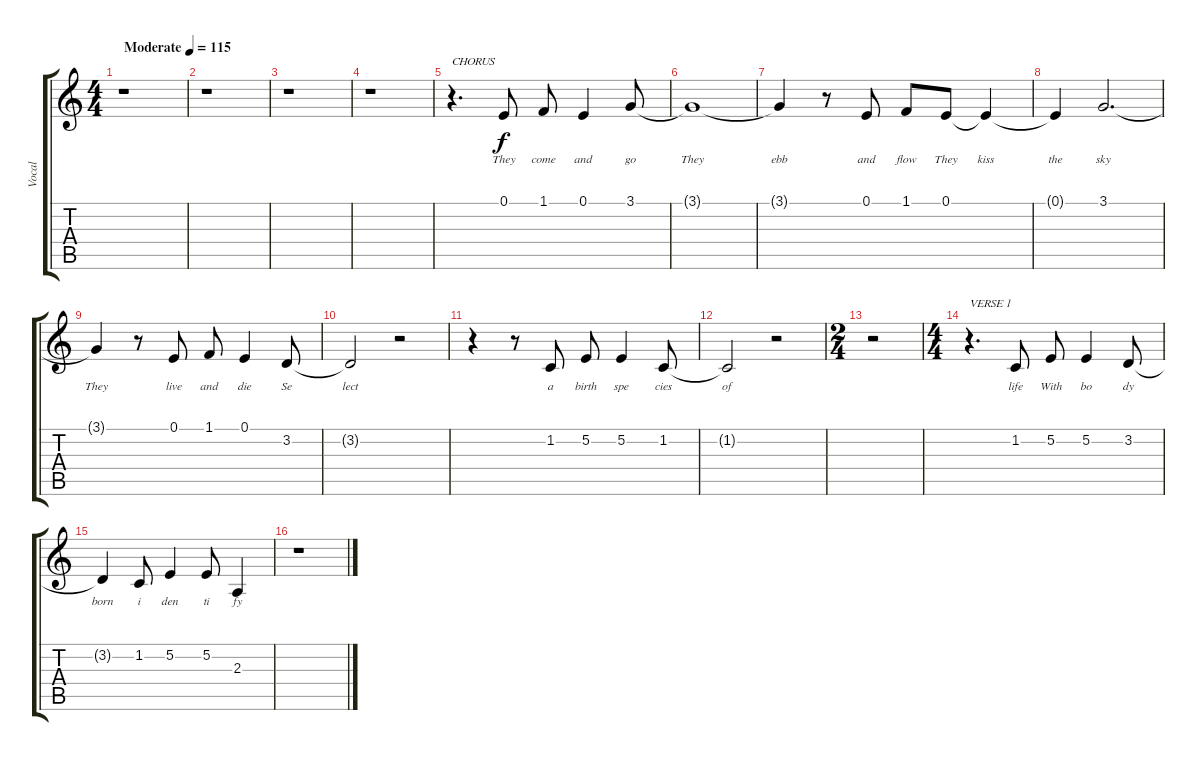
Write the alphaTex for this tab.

\track ("Vocal" "Vocal") {instrument acousticgrandpiano}
\staff {score tabs}
\tuning (E4 B3 G3 D3 A2 E2) {hide}
\ts (4 4)
\tempo (115 "Moderate")
\clef g2
\ks c
r.1{dy f instrument acousticgrandpiano} |
r.1 |
r.1 |
r.1 |
r.4{d txt "CHORUS"} 0.1.8{lyrics (0 "They") lyrics (1 "") lyrics (2 "") lyrics (3 "") lyrics (4 "")} 1.1.8{lyrics (0 "come") lyrics (1 "") lyrics (2 "") lyrics (3 "") lyrics (4 "")} 0.1.4{lyrics (0 "and") lyrics (1 "") lyrics (2 "") lyrics (3 "") lyrics (4 "")} 3.1.8{lyrics (0 "go") lyrics (1 "") lyrics (2 "") lyrics (3 "") lyrics (4 "")} |
3.1{t}.1{lyrics (0 "They") lyrics (1 "") lyrics (2 "") lyrics (3 "") lyrics (4 "")} |
3.1{t}.4{lyrics (0 "ebb") lyrics (1 "") lyrics (2 "") lyrics (3 "") lyrics (4 "")} r.8 0.1.8{lyrics (0 "and") lyrics (1 "") lyrics (2 "") lyrics (3 "") lyrics (4 "")} 1.1.8{lyrics (0 "flow") lyrics (1 "") lyrics (2 "") lyrics (3 "") lyrics (4 "")} 0.1.8{lyrics (0 "They") lyrics (1 "") lyrics (2 "") lyrics (3 "") lyrics (4 "")} 0.1{t}.4{lyrics (0 "kiss") lyrics (1 "") lyrics (2 "") lyrics (3 "") lyrics (4 "")} |
0.1{t}.4{lyrics (0 "the") lyrics (1 "") lyrics (2 "") lyrics (3 "") lyrics (4 "")} 3.1.2{d lyrics (0 "sky") lyrics (1 "") lyrics (2 "") lyrics (3 "") lyrics (4 "")} |
3.1{t}.4{lyrics (0 "They") lyrics (1 "") lyrics (2 "") lyrics (3 "") lyrics (4 "")} r.8 0.1.8{lyrics (0 "live") lyrics (1 "") lyrics (2 "") lyrics (3 "") lyrics (4 "")} 1.1.8{lyrics (0 "and") lyrics (1 "") lyrics (2 "") lyrics (3 "") lyrics (4 "")} 0.1.4{lyrics (0 "die") lyrics (1 "") lyrics (2 "") lyrics (3 "") lyrics (4 "")} 3.2.8{lyrics (0 "Se") lyrics (1 "") lyrics (2 "") lyrics (3 "") lyrics (4 "")} |
3.2{t}.2{lyrics (0 "lect") lyrics (1 "") lyrics (2 "") lyrics (3 "") lyrics (4 "")} r.2 |
r.4 r.8 1.2.8{lyrics (0 "a") lyrics (1 "") lyrics (2 "") lyrics (3 "") lyrics (4 "")} 5.2.8{lyrics (0 "birth") lyrics (1 "") lyrics (2 "") lyrics (3 "") lyrics (4 "")} 5.2.4{lyrics (0 "spe") lyrics (1 "") lyrics (2 "") lyrics (3 "") lyrics (4 "")} 1.2.8{lyrics (0 "cies") lyrics (1 "") lyrics (2 "") lyrics (3 "") lyrics (4 "")} |
1.2{t}.2{lyrics (0 "of") lyrics (1 "") lyrics (2 "") lyrics (3 "") lyrics (4 "")} r.2 |
\ts (2 4)
r.2 |
\ts (4 4)
r.4{d txt "VERSE 1"} 1.2.8{lyrics (0 "life") lyrics (1 "") lyrics (2 "") lyrics (3 "") lyrics (4 "")} 5.2.8{lyrics (0 "With") lyrics (1 "") lyrics (2 "") lyrics (3 "") lyrics (4 "")} 5.2.4{lyrics (0 "bo") lyrics (1 "") lyrics (2 "") lyrics (3 "") lyrics (4 "")} 3.2.8{lyrics (0 "dy") lyrics (1 "") lyrics (2 "") lyrics (3 "") lyrics (4 "")} |
3.2{t}.4{lyrics (0 "born") lyrics (1 "") lyrics (2 "") lyrics (3 "") lyrics (4 "")} 1.2.8{lyrics (0 "i") lyrics (1 "") lyrics (2 "") lyrics (3 "") lyrics (4 "")} 5.2.4{lyrics (0 "den") lyrics (1 "") lyrics (2 "") lyrics (3 "") lyrics (4 "")} 5.2.8{lyrics (0 "ti") lyrics (1 "") lyrics (2 "") lyrics (3 "") lyrics (4 "")} 2.3.4{lyrics (0 "fy") lyrics (1 "") lyrics (2 "") lyrics (3 "") lyrics (4 "")} |
r.1
